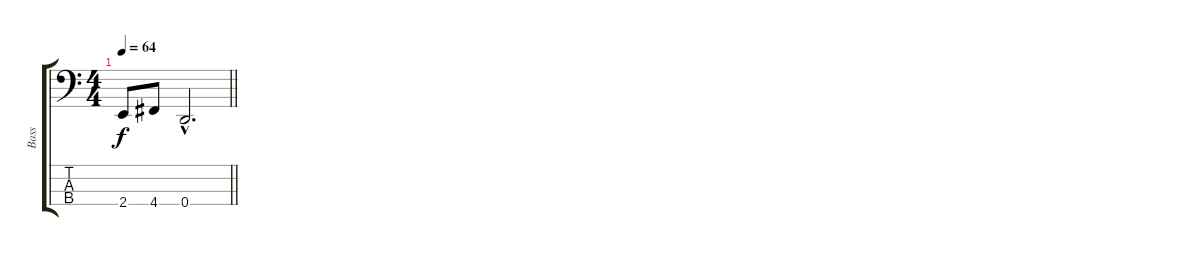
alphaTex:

\track ("Bass" "Bass") {instrument electricbassfinger}
\staff {score tabs}
\tuning (G2 D2 A1 D1) {hide}
\ts (4 4)
\tempo 64
\clef f4
\barLineRight lightlight
\ks c
2.4{t}.8{dy f} 4.4.8 0.4{hac}.2{d}
